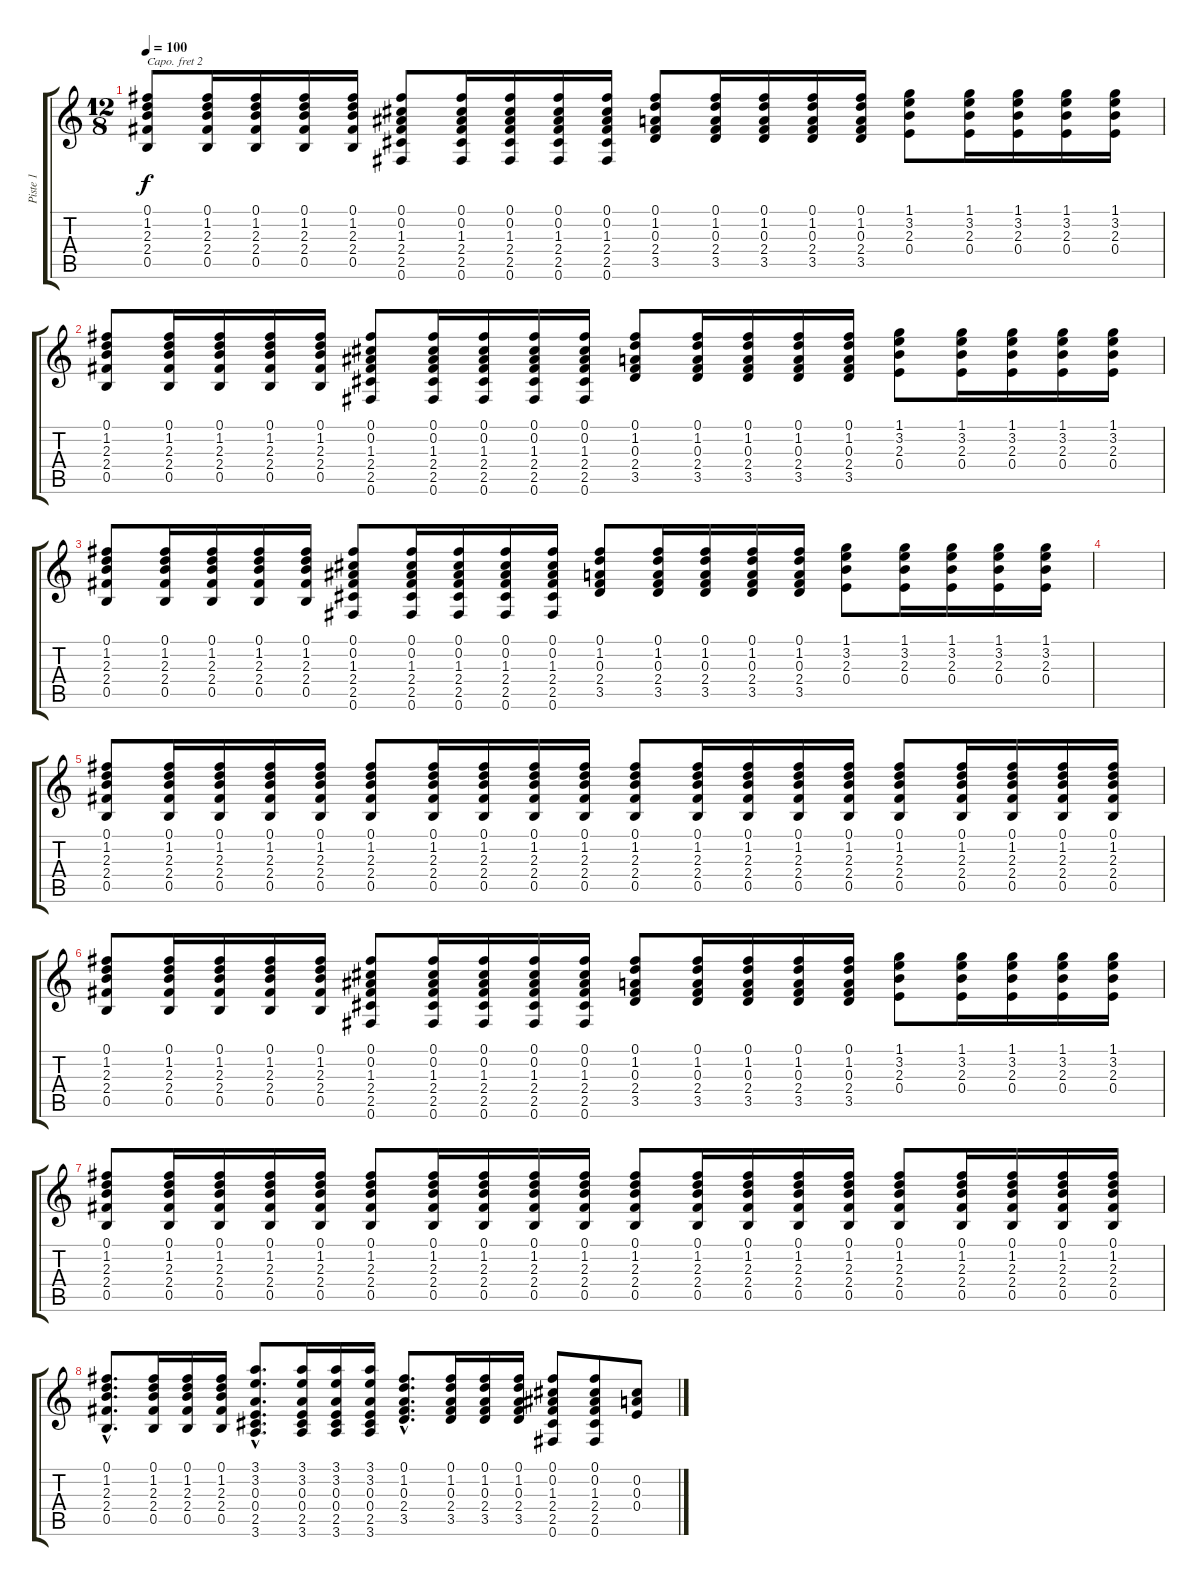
\track ("Piste 1" "Piste 1") {instrument acousticguitarsteel}
\staff {score tabs}
\capo 2
\tuning (E4 B3 G3 D3 A2 E2) {hide}
\ts (12 8)
\tempo 100
\clef g2
\ks c
(0.1 1.2 2.3 2.4 0.5).8{dy f} (0.1 1.2 2.3 2.4 0.5).16 (0.1 1.2 2.3 2.4 0.5).16 (0.1 1.2 2.3 2.4 0.5).16 (0.1 1.2 2.3 2.4 0.5).16 (0.1 0.2 1.3 2.4 2.5 0.6).8 (0.1 0.2 1.3 2.4 2.5 0.6).16 (0.1 0.2 1.3 2.4 2.5 0.6).16 (0.1 0.2 1.3 2.4 2.5 0.6).16 (0.1 0.2 1.3 2.4 2.5 0.6).16 (0.1 1.2 0.3 2.4 3.5).8 (0.1 1.2 0.3 2.4 3.5).16 (0.1 1.2 0.3 2.4 3.5).16 (0.1 1.2 0.3 2.4 3.5).16 (0.1 1.2 0.3 2.4 3.5).16 (1.1 3.2 2.3 0.4).8 (1.1 3.2 2.3 0.4).16 (1.1 3.2 2.3 0.4).16 (1.1 3.2 2.3 0.4).16 (1.1 3.2 2.3 0.4).16 |
(0.1 1.2 2.3 2.4 0.5).8 (0.1 1.2 2.3 2.4 0.5).16 (0.1 1.2 2.3 2.4 0.5).16 (0.1 1.2 2.3 2.4 0.5).16 (0.1 1.2 2.3 2.4 0.5).16 (0.1 0.2 1.3 2.4 2.5 0.6).8 (0.1 0.2 1.3 2.4 2.5 0.6).16 (0.1 0.2 1.3 2.4 2.5 0.6).16 (0.1 0.2 1.3 2.4 2.5 0.6).16 (0.1 0.2 1.3 2.4 2.5 0.6).16 (0.1 1.2 0.3 2.4 3.5).8 (0.1 1.2 0.3 2.4 3.5).16 (0.1 1.2 0.3 2.4 3.5).16 (0.1 1.2 0.3 2.4 3.5).16 (0.1 1.2 0.3 2.4 3.5).16 (1.1 3.2 2.3 0.4).8 (1.1 3.2 2.3 0.4).16 (1.1 3.2 2.3 0.4).16 (1.1 3.2 2.3 0.4).16 (1.1 3.2 2.3 0.4).16 |
(0.1 1.2 2.3 2.4 0.5).8 (0.1 1.2 2.3 2.4 0.5).16 (0.1 1.2 2.3 2.4 0.5).16 (0.1 1.2 2.3 2.4 0.5).16 (0.1 1.2 2.3 2.4 0.5).16 (0.1 0.2 1.3 2.4 2.5 0.6).8 (0.1 0.2 1.3 2.4 2.5 0.6).16 (0.1 0.2 1.3 2.4 2.5 0.6).16 (0.1 0.2 1.3 2.4 2.5 0.6).16 (0.1 0.2 1.3 2.4 2.5 0.6).16 (0.1 1.2 0.3 2.4 3.5).8 (0.1 1.2 0.3 2.4 3.5).16 (0.1 1.2 0.3 2.4 3.5).16 (0.1 1.2 0.3 2.4 3.5).16 (0.1 1.2 0.3 2.4 3.5).16 (1.1 3.2 2.3 0.4).8 (1.1 3.2 2.3 0.4).16 (1.1 3.2 2.3 0.4).16 (1.1 3.2 2.3 0.4).16 (1.1 3.2 2.3 0.4).16 |
|
(0.1 1.2 2.3 2.4 0.5).8 (0.1 1.2 2.3 2.4 0.5).16 (0.1 1.2 2.3 2.4 0.5).16 (0.1 1.2 2.3 2.4 0.5).16 (0.1 1.2 2.3 2.4 0.5).16 (0.1 1.2 2.3 2.4 0.5).8 (0.1 1.2 2.3 2.4 0.5).16 (0.1 1.2 2.3 2.4 0.5).16 (0.1 1.2 2.3 2.4 0.5).16 (0.1 1.2 2.3 2.4 0.5).16 (0.1 1.2 2.3 2.4 0.5).8 (0.1 1.2 2.3 2.4 0.5).16 (0.1 1.2 2.3 2.4 0.5).16 (0.1 1.2 2.3 2.4 0.5).16 (0.1 1.2 2.3 2.4 0.5).16 (0.1 1.2 2.3 2.4 0.5).8 (0.1 1.2 2.3 2.4 0.5).16 (0.1 1.2 2.3 2.4 0.5).16 (0.1 1.2 2.3 2.4 0.5).16 (0.1 1.2 2.3 2.4 0.5).16 |
(0.1 1.2 2.3 2.4 0.5).8 (0.1 1.2 2.3 2.4 0.5).16 (0.1 1.2 2.3 2.4 0.5).16 (0.1 1.2 2.3 2.4 0.5).16 (0.1 1.2 2.3 2.4 0.5).16 (0.1 0.2 1.3 2.4 2.5 0.6).8 (0.1 0.2 1.3 2.4 2.5 0.6).16 (0.1 0.2 1.3 2.4 2.5 0.6).16 (0.1 0.2 1.3 2.4 2.5 0.6).16 (0.1 0.2 1.3 2.4 2.5 0.6).16 (0.1 1.2 0.3 2.4 3.5).8 (0.1 1.2 0.3 2.4 3.5).16 (0.1 1.2 0.3 2.4 3.5).16 (0.1 1.2 0.3 2.4 3.5).16 (0.1 1.2 0.3 2.4 3.5).16 (1.1 3.2 2.3 0.4).8 (1.1 3.2 2.3 0.4).16 (1.1 3.2 2.3 0.4).16 (1.1 3.2 2.3 0.4).16 (1.1 3.2 2.3 0.4).16 |
(0.1 1.2 2.3 2.4 0.5).8 (0.1 1.2 2.3 2.4 0.5).16 (0.1 1.2 2.3 2.4 0.5).16 (0.1 1.2 2.3 2.4 0.5).16 (0.1 1.2 2.3 2.4 0.5).16 (0.1 1.2 2.3 2.4 0.5).8 (0.1 1.2 2.3 2.4 0.5).16 (0.1 1.2 2.3 2.4 0.5).16 (0.1 1.2 2.3 2.4 0.5).16 (0.1 1.2 2.3 2.4 0.5).16 (0.1 1.2 2.3 2.4 0.5).8 (0.1 1.2 2.3 2.4 0.5).16 (0.1 1.2 2.3 2.4 0.5).16 (0.1 1.2 2.3 2.4 0.5).16 (0.1 1.2 2.3 2.4 0.5).16 (0.1 1.2 2.3 2.4 0.5).8 (0.1 1.2 2.3 2.4 0.5).16 (0.1 1.2 2.3 2.4 0.5).16 (0.1 1.2 2.3 2.4 0.5).16 (0.1 1.2 2.3 2.4 0.5).16 |
(0.1{hac} 1.2{hac} 2.3{hac} 2.4{hac} 0.5{hac}).8{d} (0.1 1.2 2.3 2.4 0.5).16 (0.1 1.2 2.3 2.4 0.5).16 (0.1 1.2 2.3 2.4 0.5).16 (3.1{hac} 3.2{hac} 0.3{hac} 0.4{hac} 2.5{hac} 3.6{hac}).8{d} (3.1 3.2 0.3 0.4 2.5 3.6).16 (3.1 3.2 0.3 0.4 2.5 3.6).16 (3.1 3.2 0.3 0.4 2.5 3.6).16 (0.1{hac} 1.2{hac} 0.3{hac} 2.4{hac} 3.5{hac}).8{d} (0.1 1.2 0.3 2.4 3.5).16 (0.1 1.2 0.3 2.4 3.5).16 (0.1 1.2 0.3 2.4 3.5).16 (0.1 0.2 1.3 2.4 2.5 0.6).8 (0.1 0.2 1.3 2.4 2.5 0.6).8 (0.2 0.3 0.4).8
